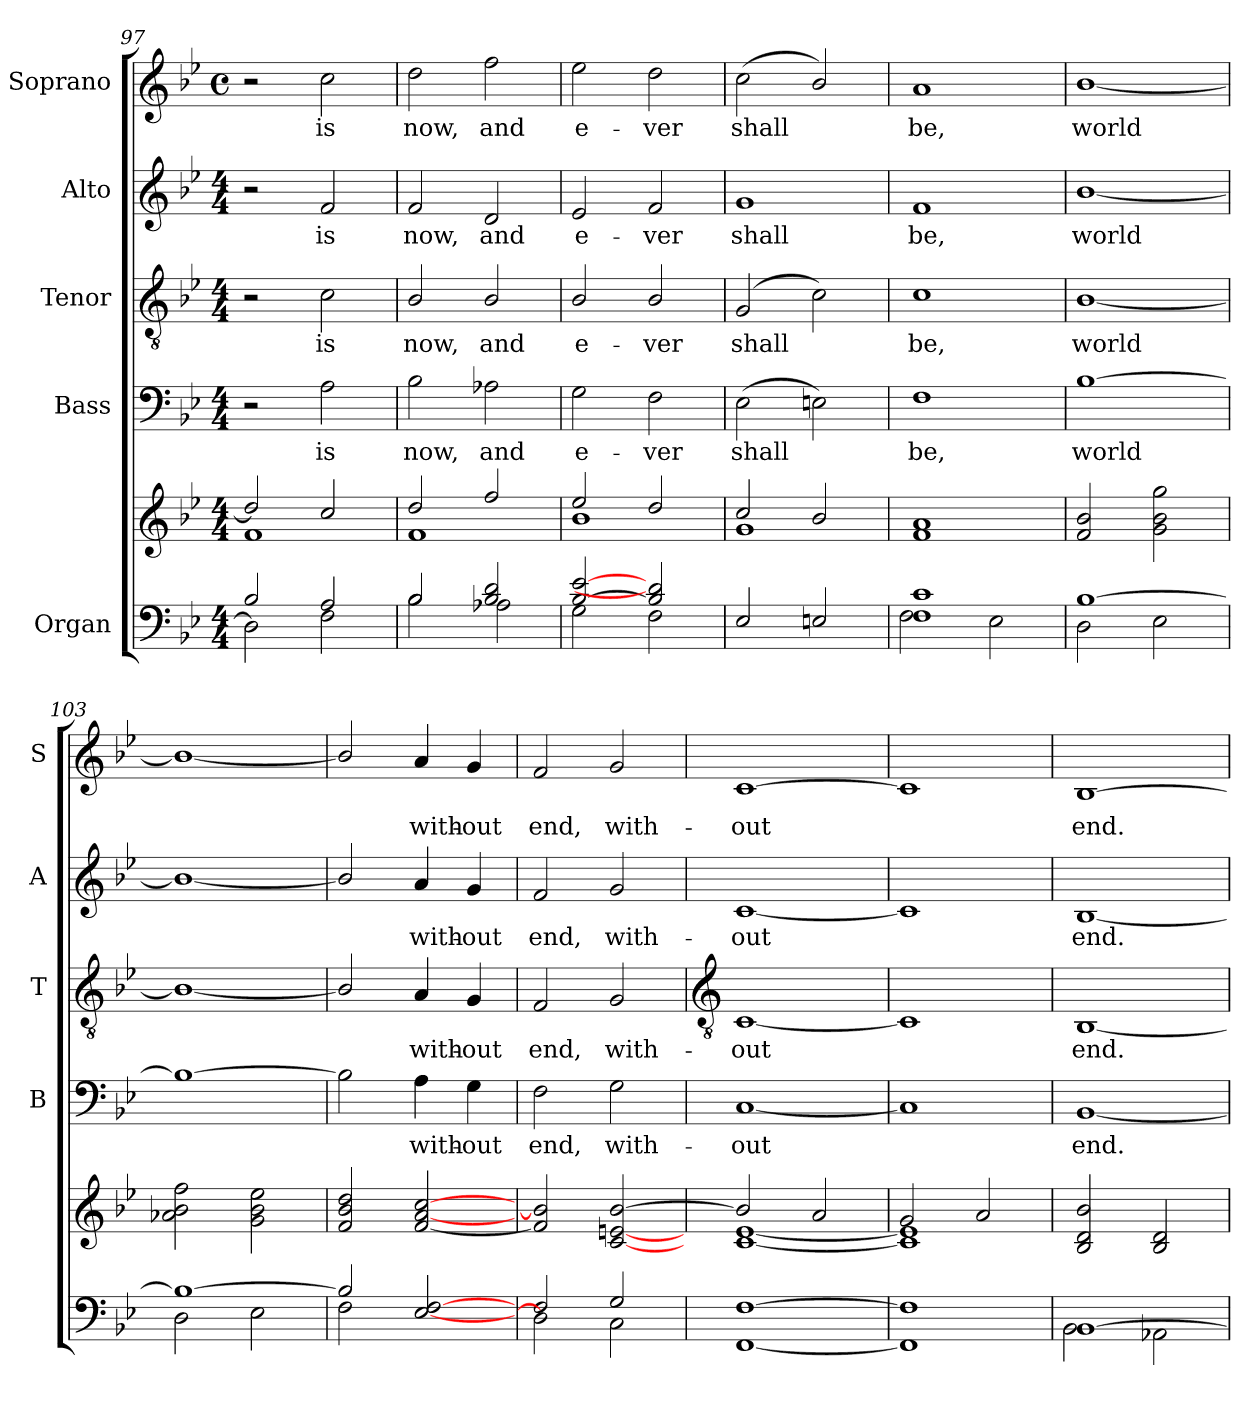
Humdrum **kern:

**kern	**kern	**kern	**text	**kern	**text	**kern	**text	**kern	**text
*part5	*part5	*part4	*part4	*part3	*part3	*part2	*part2	*part1	*part1
*staff6	*staff5	*staff4	*staff4	*staff3	*staff3	*staff2	*staff2	*staff1	*staff1
*I"Organ	*	*I"Bass	*	*I"Tenor	*	*I"Alto	*	*I"Soprano	*
*	*	*I'B	*	*I'T	*	*I'A	*	*I'S	*
*clefF4	*clefG2	*clefF4	*	*clefGv2	*	*clefG2	*	*clefG2	*
*k[b-e-]	*k[b-e-]	*k[b-e-]	*	*k[b-e-]	*	*k[b-e-]	*	*k[b-e-]	*
*B-:	*B-:	*B-:	*	*B-:	*	*B-:	*	*B-:	*
*M4/4	*M4/4	*M4/4	*	*M4/4	*	*M4/4	*	*M4/4	*
*	*	*	*	*	*	*	*	*met(c)	*
=97	=97	=97	=97	=97	=97	=97	=97	=97	=97
*^	*^	*	*	*	*	*	*	*	*
2B-/	2D\]	2dd/]	1f\	2r	.	2r	.	2r	.	2r	.
!	!	!	!	!	!LO:LY:b	!	!LO:LY:b	!	!LO:LY:b	!	!LO:LY:b
2A/	2F\	2cc/	.	2A	is	2c	is	2f	is	2cc	is
=98	=98	=98	=98	=98	=98	=98	=98	=98	=98	=98	=98
!	!	!	!	!	!LO:LY:b	!	!LO:LY:b	!	!LO:LY:b	!	!LO:LY:b
2B-/	2B-\	2dd/	1f\	2B-	now,	2B-/	now,	2f	now,	2dd	now,
!	!	!	!	!	!LO:LY:b	!	!LO:LY:b	!	!LO:LY:b	!	!LO:LY:b
2B-/ 2d/	2A-X\	2ff/	.	2A-X	and	2B-/	and	2d	and	2ff	and
=99	=99	=99	=99	=99	=99	=99	=99	=99	=99	=99	=99
!	!	!	!	!	!LO:LY:b	!	!LO:LY:b	!	!LO:LY:b	!	!LO:LY:b
[2B-/ [2e-/	2G\	2ee-/	1b-\	2G	e-	2B-/	e-	2e-	e-	2ee-	e-
!	!	!	!	!	!LO:LY:b	!	!LO:LY:b	!	!LO:LY:b	!	!LO:LY:b
2B-/] 2d/]	2F\	2dd/	.	2F	-ver	2B-/	-ver	2f	-ver	2dd	-ver
=100	=100	=100	=100	=100	=100	=100	=100	=100	=100	=100	=100
!	!	!	!	!	!LO:LY:b	!	!LO:LY:b	!	!LO:LY:b	!	!LO:LY:b
2E-/	2ryy	2cc/	1g\	(>2E-	shall	(<2G	shall	1g	shall	(<2cc	shall
2En/	2ryy	2b-/	.	2En)	.	2c)	.	.	.	2b-/)	.
=101	=101	=101	=101	=101	=101	=101	=101	=101	=101	=101	=101
!	!	!	!	!	!LO:LY:b	!	!LO:LY:b	!	!LO:LY:b	!	!LO:LY:b
1F/ 1c/	2F\	1a/	1f\	1F	be,	1c	be,	1f	be,	1a	be,
.	2E-\	.	.	.	.	.	.	.	.	.	.
=102	=102	=102	=102	=102	=102	=102	=102	=102	=102	=102	=102
!	!	!	!	!	!LO:LY:b	!	!LO:LY:b	!	!LO:LY:b	!	!LO:LY:b
[1B-/	2D\	2f/ 2b-/	2ryy	[1B-	world	[1B-/	world	[1b-/	world	[1b-/	world
.	2E-\	2g\ 2b-\ 2gg\	2ryy	.	.	.	.	.	.	.	.
=103	=103	=103	=103	=103	=103	=103	=103	=103	=103	=103	=103
1B-/_	2D\	2a-X\ 2b-\ 2ff\	2ryy	1B-_	.	1B-/_	.	1b-/_	.	1b-/_	.
.	2E-\	2g\ 2b-\ 2ee-\	2ryy	.	.	.	.	.	.	.	.
=104	=104	=104	=104	=104	=104	=104	=104	=104	=104	=104	=104
2B-/]	2F\	2f/ 2b-/ 2dd/	2ryy	2B-]	.	2B-/]	.	2b-/]	.	2b-/]	.
!	!	!	!	!	!LO:LY:b	!	!LO:LY:b	!	!LO:LY:b	!	!LO:LY:b
[2E-/ [2F/	2ryy	[2f/ [2a/ [2cc/	2ryy	4A	with-	4A	with-	4a	with-	4a	with-
!	!	!	!	!	!LO:LY:b	!	!LO:LY:b	!	!LO:LY:b	!	!LO:LY:b
.	.	.	.	4G	-out	4G	-out	4g	-out	4g	-out
=105	=105	=105	=105	=105	=105	=105	=105	=105	=105	=105	=105
!	!	!	!	!	!LO:LY:b	!	!LO:LY:b	!	!LO:LY:b	!	!LO:LY:b
2F/	2D\]	2f/] 2b-/]	2ryy	2F	end,	2F	end,	2f	end,	2f	end,
!	!	!	!	!	!LO:LY:b	!	!LO:LY:b	!	!LO:LY:b	!	!LO:LY:b
2G/	2C\	[2c/ [2en/ [2b-/	2ryy	2G	with-	2G	with-	2g	with-	2g	with-
*v	*v	*	*	*	*	*	*	*	*	*	*
!!LO:LB:g=z
=106	=106	=106	=106	=106	=106	=106	=106	=106	=106	=106
*	*	*	*	*	*clefGv2	*	*	*	*	*
*^	*	*	*	*	*	*	*	*	*	*
*	*^	*	*	*	*	*	*	*	*	*	*
!	!	!	!	!	!	!LO:LY:b	!	!LO:LY:b	!	!LO:LY:b	!	!LO:LY:b
*	*	*	*	*	*	*	*	*	*	*	*^	*
[1F/	[1FF\	2ryy	2b-/]	[1c\ [1e-\	[1C	-out	[1C	-out	[1c	-out	[1c	1ryy	-out
.	.	2ryy	2a/	.	.	.	.	.	.	.	.	.	.
=107	=107	=107	=107	=107	=107	=107	=107	=107	=107	=107	=107	=107	=107
1F/]	1FF\]	2ryy	2g/	1c\] 1e-\]	1C]	.	1C]	.	1c]	.	1c]	1ryy	.
.	.	2ryy	2a/	.	.	.	.	.	.	.	.	.	.
=108	=108	=108	=108	=108	=108	=108	=108	=108	=108	=108	=108	=108	=108
!	!	!	!	!	!	!LO:LY:b	!	!LO:LY:b	!	!LO:LY:b	!	!	!LO:LY:b
[1BB-/	2BB-\	2ryy	2B-/ 2d/ 2b-/	2ryy	[1BB-	end.	[1BB-	end.	[1B-	end.	[1B-	1ryy	end.
.	2AA-X\	2ryy	2B-/ 2d/	2ryy	.	.	.	.	.	.	.	.	.
*v	*v	*v	*	*	*	*	*	*	*	*	*v	*v	*
*	*v	*v	*	*	*	*	*	*	*	*
=	=	=	=	=	=	=	=	=	=
*-	*-	*-	*-	*-	*-	*-	*-	*-	*-
